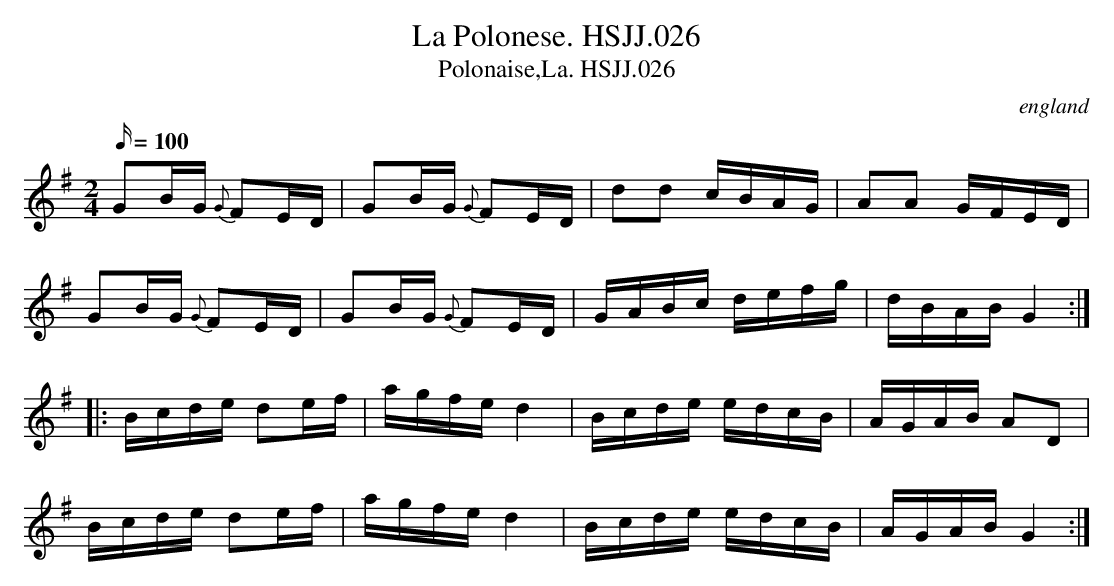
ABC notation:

X:1
T:La Polonese. HSJJ.026
T:Polonaise,La. HSJJ.026
O:england
M:2/4
L:1/16
Q:100
K:G
G2BG {G}F2ED|G2BG {G}F2ED|d2d2 cBAG|A2A2 GFED|
G2BG {G}F2ED|G2BG {G}F2ED|GABc defg|dBABG4:|
|:Bcde d2ef|agfed4|Bcde edcB|AGAB A2D2|
Bcde d2ef|agfed4|Bcde edcB|AGABG4:|]
